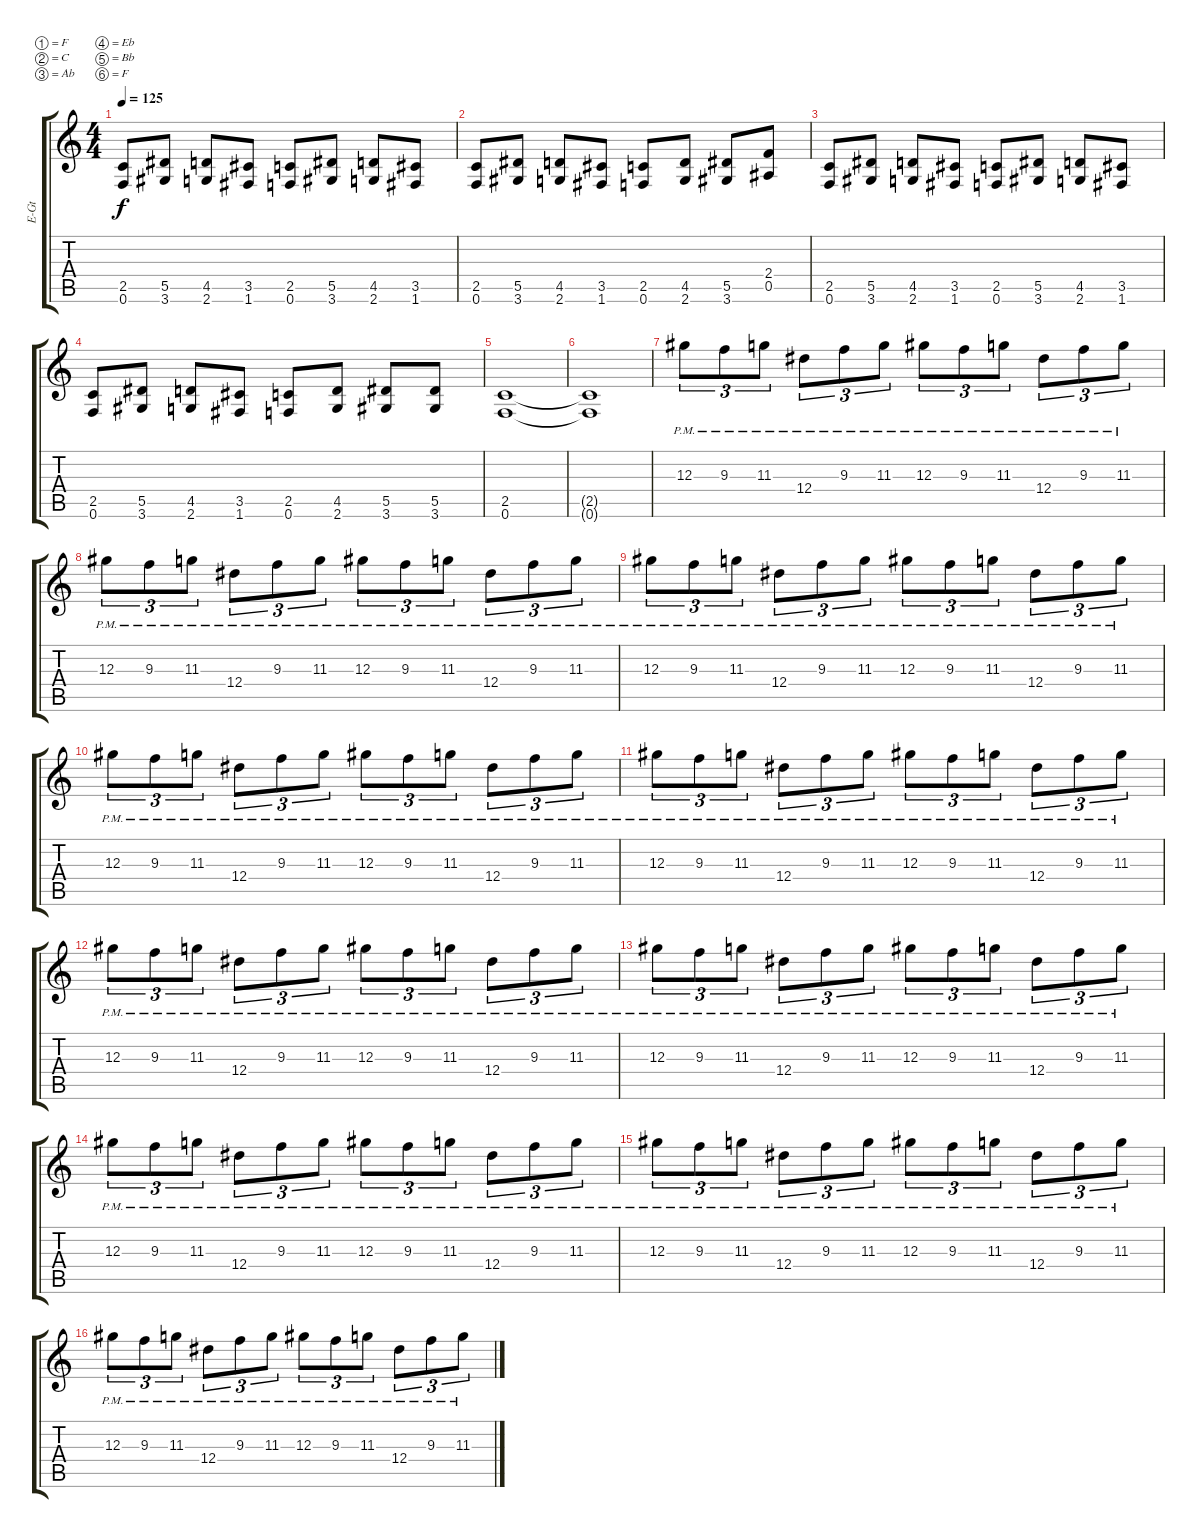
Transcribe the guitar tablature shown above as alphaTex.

\track ("Kirk Hammet" "E-Gt") {instrument electricguitarclean}
\staff {score tabs}
\tuning (F4 C4 Ab3 Eb3 Bb2 F2)
\ts (4 4)
\tempo 125
\clef g2
\ks c
(2.5 0.6).8{dy f} (5.5 3.6).8 (4.5 2.6).8 (3.5 1.6).8 (2.5 0.6).8 (5.5 3.6).8 (4.5 2.6).8 (3.5 1.6).8 |
(2.5 0.6).8 (5.5 3.6).8 (4.5 2.6).8 (3.5 1.6).8 (2.5 0.6).8 (4.5 2.6).8 (5.5 3.6).8 (2.4 0.5).8 |
(2.5 0.6).8 (5.5 3.6).8 (4.5 2.6).8 (3.5 1.6).8 (2.5 0.6).8 (5.5 3.6).8 (4.5 2.6).8 (3.5 1.6).8 |
(2.5 0.6).8 (5.5 3.6).8 (4.5 2.6).8 (3.5 1.6).8 (2.5 0.6).8 (4.5 2.6).8 (5.5 3.6).8 (5.5 3.6).8 |
(2.5 0.6).1 |
(2.5{t} 0.6{t}).1 |
12.3{pm}.8{tu (3 2)} 9.3{pm}.8{tu (3 2)} 11.3{pm}.8{tu (3 2)} 12.4{pm}.8{tu (3 2)} 9.3{pm}.8{tu (3 2)} 11.3{pm}.8{tu (3 2)} 12.3{pm}.8{tu (3 2)} 9.3{pm}.8{tu (3 2)} 11.3{pm}.8{tu (3 2)} 12.4{pm}.8{tu (3 2)} 9.3{pm}.8{tu (3 2)} 11.3{pm}.8{tu (3 2)} |
12.3{pm}.8{tu (3 2)} 9.3{pm}.8{tu (3 2)} 11.3{pm}.8{tu (3 2)} 12.4{pm}.8{tu (3 2)} 9.3{pm}.8{tu (3 2)} 11.3{pm}.8{tu (3 2)} 12.3{pm}.8{tu (3 2)} 9.3{pm}.8{tu (3 2)} 11.3{pm}.8{tu (3 2)} 12.4{pm}.8{tu (3 2)} 9.3{pm}.8{tu (3 2)} 11.3{pm}.8{tu (3 2)} |
12.3{pm}.8{tu (3 2)} 9.3{pm}.8{tu (3 2)} 11.3{pm}.8{tu (3 2)} 12.4{pm}.8{tu (3 2)} 9.3{pm}.8{tu (3 2)} 11.3{pm}.8{tu (3 2)} 12.3{pm}.8{tu (3 2)} 9.3{pm}.8{tu (3 2)} 11.3{pm}.8{tu (3 2)} 12.4{pm}.8{tu (3 2)} 9.3{pm}.8{tu (3 2)} 11.3{pm}.8{tu (3 2)} |
12.3{pm}.8{tu (3 2)} 9.3{pm}.8{tu (3 2)} 11.3{pm}.8{tu (3 2)} 12.4{pm}.8{tu (3 2)} 9.3{pm}.8{tu (3 2)} 11.3{pm}.8{tu (3 2)} 12.3{pm}.8{tu (3 2)} 9.3{pm}.8{tu (3 2)} 11.3{pm}.8{tu (3 2)} 12.4{pm}.8{tu (3 2)} 9.3{pm}.8{tu (3 2)} 11.3{pm}.8{tu (3 2)} |
12.3{pm}.8{tu (3 2)} 9.3{pm}.8{tu (3 2)} 11.3{pm}.8{tu (3 2)} 12.4{pm}.8{tu (3 2)} 9.3{pm}.8{tu (3 2)} 11.3{pm}.8{tu (3 2)} 12.3{pm}.8{tu (3 2)} 9.3{pm}.8{tu (3 2)} 11.3{pm}.8{tu (3 2)} 12.4{pm}.8{tu (3 2)} 9.3{pm}.8{tu (3 2)} 11.3{pm}.8{tu (3 2)} |
12.3{pm}.8{tu (3 2)} 9.3{pm}.8{tu (3 2)} 11.3{pm}.8{tu (3 2)} 12.4{pm}.8{tu (3 2)} 9.3{pm}.8{tu (3 2)} 11.3{pm}.8{tu (3 2)} 12.3{pm}.8{tu (3 2)} 9.3{pm}.8{tu (3 2)} 11.3{pm}.8{tu (3 2)} 12.4{pm}.8{tu (3 2)} 9.3{pm}.8{tu (3 2)} 11.3{pm}.8{tu (3 2)} |
12.3{pm}.8{tu (3 2)} 9.3{pm}.8{tu (3 2)} 11.3{pm}.8{tu (3 2)} 12.4{pm}.8{tu (3 2)} 9.3{pm}.8{tu (3 2)} 11.3{pm}.8{tu (3 2)} 12.3{pm}.8{tu (3 2)} 9.3{pm}.8{tu (3 2)} 11.3{pm}.8{tu (3 2)} 12.4{pm}.8{tu (3 2)} 9.3{pm}.8{tu (3 2)} 11.3{pm}.8{tu (3 2)} |
12.3{pm}.8{tu (3 2)} 9.3{pm}.8{tu (3 2)} 11.3{pm}.8{tu (3 2)} 12.4{pm}.8{tu (3 2)} 9.3{pm}.8{tu (3 2)} 11.3{pm}.8{tu (3 2)} 12.3{pm}.8{tu (3 2)} 9.3{pm}.8{tu (3 2)} 11.3{pm}.8{tu (3 2)} 12.4{pm}.8{tu (3 2)} 9.3{pm}.8{tu (3 2)} 11.3{pm}.8{tu (3 2)} |
12.3{pm}.8{tu (3 2)} 9.3{pm}.8{tu (3 2)} 11.3{pm}.8{tu (3 2)} 12.4{pm}.8{tu (3 2)} 9.3{pm}.8{tu (3 2)} 11.3{pm}.8{tu (3 2)} 12.3{pm}.8{tu (3 2)} 9.3{pm}.8{tu (3 2)} 11.3{pm}.8{tu (3 2)} 12.4{pm}.8{tu (3 2)} 9.3{pm}.8{tu (3 2)} 11.3{pm}.8{tu (3 2)} |
12.3{pm}.8{tu (3 2)} 9.3{pm}.8{tu (3 2)} 11.3{pm}.8{tu (3 2)} 12.4{pm}.8{tu (3 2)} 9.3{pm}.8{tu (3 2)} 11.3{pm}.8{tu (3 2)} 12.3{pm}.8{tu (3 2)} 9.3{pm}.8{tu (3 2)} 11.3{pm}.8{tu (3 2)} 12.4{pm}.8{tu (3 2)} 9.3{pm}.8{tu (3 2)} 11.3{pm}.8{tu (3 2)}
